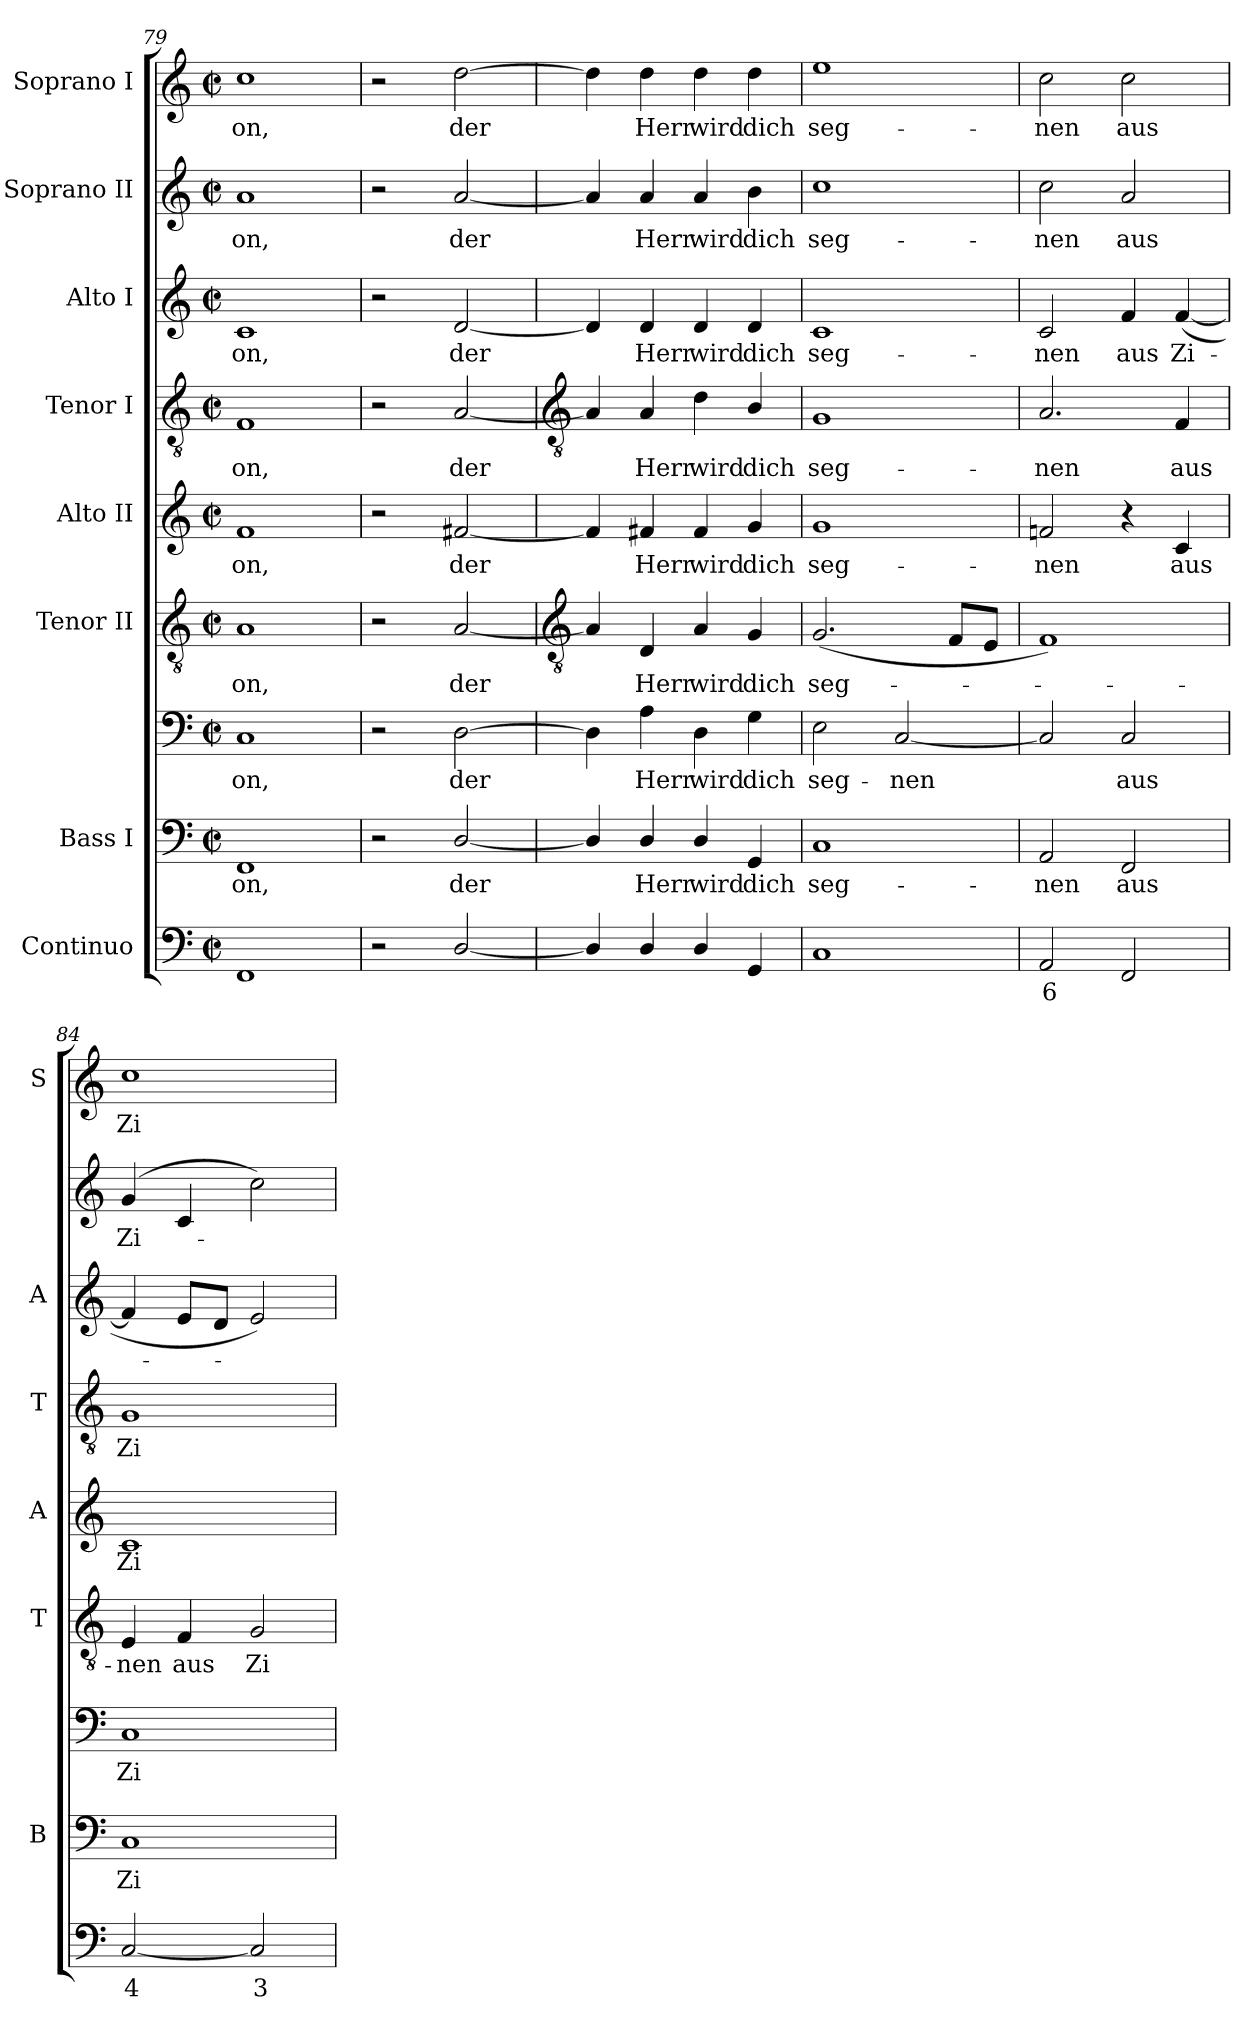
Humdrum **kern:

**kern	**text	**kern	**text	**kern	**text	**kern	**text	**kern	**text	**kern	**text	**kern	**text	**kern	**text	**kern	**text
*part8	*part8	*part7	*part7	*part7	*part7	*part6	*part6	*part5	*part5	*part4	*part4	*part3	*part3	*part2	*part2	*part1	*part1
*staff9	*staff9	*staff8	*staff8	*staff7	*staff7	*staff6	*staff6	*staff5	*staff5	*staff4	*staff4	*staff3	*staff3	*staff2	*staff2	*staff1	*staff1
*I"Continuo	*	*I"Bass I	*	*	*	*I"Tenor II	*	*I"Alto II	*	*I"Tenor I	*	*I"Alto I	*	*I"Soprano II	*	*I"Soprano I	*
*	*	*I'B	*	*	*	*I'T	*	*I'A	*	*I'T	*	*I'A	*	*	*	*I'S	*
*clefF4	*	*clefF4	*	*clefF4	*	*clefGv2	*	*clefG2	*	*clefGv2	*	*clefG2	*	*clefG2	*	*clefG2	*
*k[]	*	*k[]	*	*k[]	*	*k[]	*	*k[]	*	*k[]	*	*k[]	*	*k[]	*	*k[]	*
*C:	*	*C:	*	*C:	*	*C:	*	*C:	*	*C:	*	*C:	*	*C:	*	*C:	*
*M2/2	*	*M2/2	*	*M2/2	*	*M2/2	*	*M2/2	*	*M2/2	*	*M2/2	*	*M2/2	*	*M2/2	*
*met(c|)	*	*met(c|)	*	*met(c|)	*	*met(c|)	*	*met(c|)	*	*met(c|)	*	*met(c|)	*	*met(c|)	*	*met(c|)	*
=79	=79	=79	=79	=79	=79	=79	=79	=79	=79	=79	=79	=79	=79	=79	=79	=79	=79
!	!	!	!LO:LY:b	!	!LO:LY:b	!	!LO:LY:b	!	!LO:LY:b	!	!LO:LY:b	!	!LO:LY:b	!	!LO:LY:b	!	!LO:LY:b
1FF	.	1FF	on,	1C	-on,	1A	-on,	1f	on,	1F	-on,	1c	-on,	1a	-on,	1cc	on,
=80	=80	=80	=80	=80	=80	=80	=80	=80	=80	=80	=80	=80	=80	=80	=80	=80	=80
2r	.	2r	.	2r	.	2r	.	2r	.	2r	.	2r	.	2r	.	2r	.
!	!	!	!LO:LY:b	!	!LO:LY:b	!	!LO:LY:b	!	!LO:LY:b	!	!LO:LY:b	!	!LO:LY:b	!	!LO:LY:b	!	!LO:LY:b
[2D/	.	[2D/	der	[2D	der	[2A	der	[2f#X	der	[2A	der	[2d	der	[2a	der	[2dd	der
!!LO:LB:g=z
=81	=81	=81	=81	=81	=81	=81	=81	=81	=81	=81	=81	=81	=81	=81	=81	=81	=81
*	*	*	*	*	*	*clefGv2	*	*	*	*clefGv2	*	*	*	*	*	*	*
4D/]	.	4D/]	.	4D]	.	4A]	.	4f#]	.	4A]	.	4d]	.	4a]	.	4dd]	.
!	!	!	!LO:LY:b	!	!LO:LY:b	!	!LO:LY:b	!	!LO:LY:b	!	!LO:LY:b	!	!LO:LY:b	!	!LO:LY:b	!	!LO:LY:b
4D/	.	4D/	Herr	4A	Herr	4D	Herr	4f#	Herr	4A	Herr	4d	Herr	4a	Herr	4dd	Herr
!	!	!	!LO:LY:b	!	!LO:LY:b	!	!LO:LY:b	!	!LO:LY:b	!	!LO:LY:b	!	!LO:LY:b	!	!LO:LY:b	!	!LO:LY:b
4D/	.	4D/	wird	4D	wird	4A	wird	4f#	wird	4d	wird	4d	wird	4a	wird	4dd	wird
!	!	!	!LO:LY:b	!	!LO:LY:b	!	!LO:LY:b	!	!LO:LY:b	!	!LO:LY:b	!	!LO:LY:b	!	!LO:LY:b	!	!LO:LY:b
4GG	.	4GG	dich	4G	dich	4G	dich	4g	dich	4B/	dich	4d	dich	4b	dich	4dd	dich
=82	=82	=82	=82	=82	=82	=82	=82	=82	=82	=82	=82	=82	=82	=82	=82	=82	=82
!	!	!	!LO:LY:b	!	!LO:LY:b	!	!LO:LY:b	!	!LO:LY:b	!	!LO:LY:b	!	!LO:LY:b	!	!LO:LY:b	!	!LO:LY:b
1C	.	1C	seg-	2E	seg-	(<2.G	seg-	1g	seg-	1G	seg-	1c	seg-	1cc	seg-	1ee	seg-
!	!	!	!	!	!LO:LY:b	!	!	!	!	!	!	!	!	!	!	!	!
.	.	.	.	[2C	-nen	.	.	.	.	.	.	.	.	.	.	.	.
.	.	.	.	.	.	8FL	.	.	.	.	.	.	.	.	.	.	.
.	.	.	.	.	.	8EJ	.	.	.	.	.	.	.	.	.	.	.
=83	=83	=83	=83	=83	=83	=83	=83	=83	=83	=83	=83	=83	=83	=83	=83	=83	=83
!	!LO:LY:b	!	!LO:LY:b	!	!	!	!	!	!LO:LY:b	!	!LO:LY:b	!	!LO:LY:b	!	!LO:LY:b	!	!LO:LY:b
2AA	6	2AA	nen	2C]	.	1F)	.	2fn	-nen	2.A	-nen	2c	-nen	2cc	-nen	2cc	-nen
!	!	!	!LO:LY:b	!	!LO:LY:b	!	!	!	!	!	!	!	!LO:LY:b	!	!LO:LY:b	!	!LO:LY:b
2FF	.	2FF	aus	2C	-aus	.	.	4r	.	.	.	4f	aus	2a	aus	2cc	aus
!	!	!	!	!	!	!	!	!	!LO:LY:b	!	!LO:LY:b	!	!LO:LY:b	!	!	!	!
.	.	.	.	.	.	.	.	4c	aus	4F	aus	(<[4f	Zi-	.	.	.	.
=84	=84	=84	=84	=84	=84	=84	=84	=84	=84	=84	=84	=84	=84	=84	=84	=84	=84
!	!LO:LY:b	!	!LO:LY:b	!	!LO:LY:b	!	!LO:LY:b	!	!LO:LY:b	!	!LO:LY:b	!	!	!	!LO:LY:b	!	!LO:LY:b
[2C	4	1C	-Zi-	1C	Zi-	4E	nen	1c	Zi-	1G	Zi-	4f]	.	(>4g	Zi-	1cc	Zi-
!	!	!	!	!	!	!	!LO:LY:b	!	!	!	!	!	!	!	!	!	!
.	.	.	.	.	.	4F	aus	.	.	.	.	8eL	.	4c	.	.	.
.	.	.	.	.	.	.	.	.	.	.	.	8dJ	.	.	.	.	.
!	!LO:LY:b	!	!	!	!	!	!LO:LY:b	!	!	!	!	!	!	!	!	!	!
2C]	3	.	.	.	.	2G	Zi-	.	.	.	.	2e)	.	2cc)	.	.	.
=	=	=	=	=	=	=	=	=	=	=	=	=	=	=	=	=	=
*-	*-	*-	*-	*-	*-	*-	*-	*-	*-	*-	*-	*-	*-	*-	*-	*-	*-
